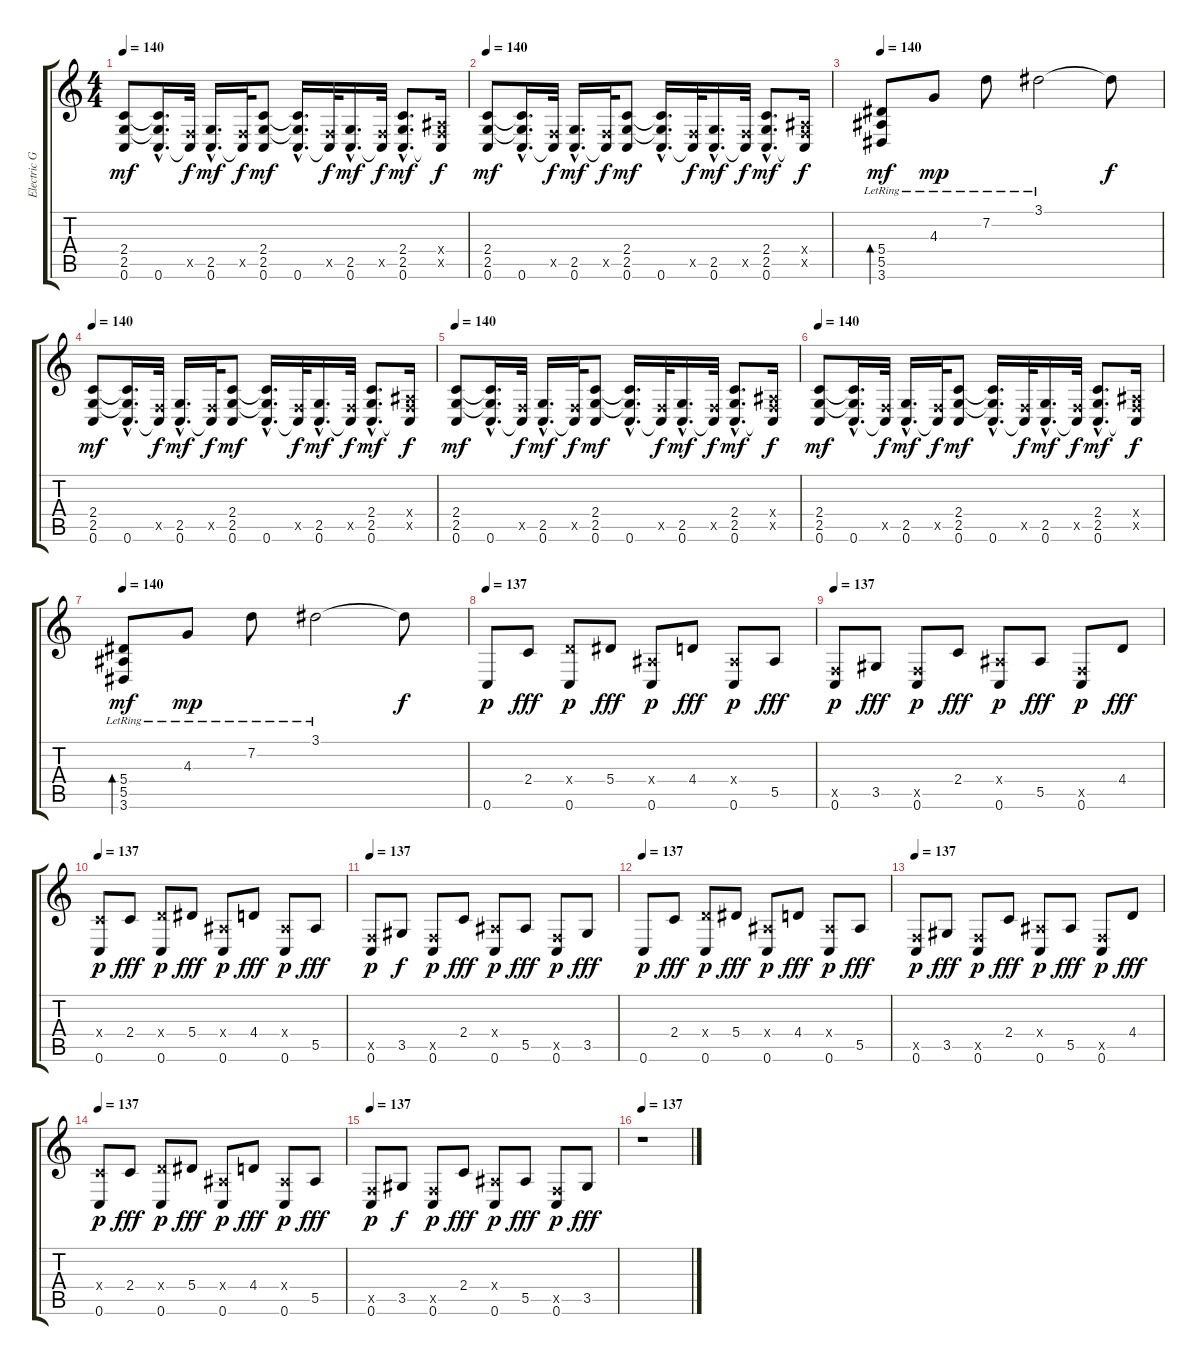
\track ("Electric Guitar 2" "Electric G") {instrument distortionguitar}
\staff {score tabs}
\tuning (C4 G3 Eb3 Bb2 F2 C2) {hide}
\ts (4 4)
\tempo 140
\clef g2
\ks c
(2.4 2.5 0.6).8{dy mf} (2.4{hac t} 2.5{hac t} 0.6{hac}).16{d} (0.5{x} 0.6{t}).32{dy f} (2.5{hac} 0.6{hac}).16{d dy mf} (0.5{x} 0.6{t}).32{dy f} (2.4 2.5 0.6).8{dy mf} (2.4{hac t} 2.5{hac t} 0.6{hac}).16{d} (0.5{x} 0.6{t}).32{dy f} (2.5{hac} 0.6{hac}).16{d dy mf} (0.5{x} 0.6{t}).32{dy f} (2.4{hac} 2.5{hac} 0.6{hac}).8{d dy mf} (0.4{x} 0.5{x} 0.6{t}).16{dy f} |
\tempo 140
(2.4 2.5 0.6).8{dy mf} (2.4{hac t} 2.5{hac t} 0.6{hac}).16{d} (0.5{x} 0.6{t}).32{dy f} (2.5{hac} 0.6{hac}).16{d dy mf} (0.5{x} 0.6{t}).32{dy f} (2.4 2.5 0.6).8{dy mf} (2.4{hac t} 2.5{hac t} 0.6{hac}).16{d} (0.5{x} 0.6{t}).32{dy f} (2.5{hac} 0.6{hac}).16{d dy mf} (0.5{x} 0.6{t}).32{dy f} (2.4{hac} 2.5{hac} 0.6{hac}).8{d dy mf} (0.4{x} 0.5{x} 0.6{t}).16{dy f} |
\tempo 140
(5.4{lr} 5.5{lr} 3.6{lr}).8{bd 30 dy mf} 4.3{lr}.8{dy mp} 7.2{lr}.8 3.1{lr}.2 3.1{t}.8{dy f} |
\tempo 140
(2.4 2.5 0.6).8{dy mf} (2.4{hac t} 2.5{hac t} 0.6{hac}).16{d} (0.5{x} 0.6{t}).32{dy f} (2.5{hac} 0.6{hac}).16{d dy mf} (0.5{x} 0.6{t}).32{dy f} (2.4 2.5 0.6).8{dy mf} (2.4{hac t} 2.5{hac t} 0.6{hac}).16{d} (0.5{x} 0.6{t}).32{dy f} (2.5{hac} 0.6{hac}).16{d dy mf} (0.5{x} 0.6{t}).32{dy f} (2.4{hac} 2.5{hac} 0.6{hac}).8{d dy mf} (0.4{x} 0.5{x} 0.6{t}).16{dy f} |
\tempo 140
(2.4 2.5 0.6).8{dy mf} (2.4{hac t} 2.5{hac t} 0.6{hac}).16{d} (0.5{x} 0.6{t}).32{dy f} (2.5{hac} 0.6{hac}).16{d dy mf} (0.5{x} 0.6{t}).32{dy f} (2.4 2.5 0.6).8{dy mf} (2.4{hac t} 2.5{hac t} 0.6{hac}).16{d} (0.5{x} 0.6{t}).32{dy f} (2.5{hac} 0.6{hac}).16{d dy mf} (0.5{x} 0.6{t}).32{dy f} (2.4{hac} 2.5{hac} 0.6{hac}).8{d dy mf} (0.4{x} 0.5{x} 0.6{t}).16{dy f} |
\tempo 140
(2.4 2.5 0.6).8{dy mf} (2.4{hac t} 2.5{hac t} 0.6{hac}).16{d} (0.5{x} 0.6{t}).32{dy f} (2.5{hac} 0.6{hac}).16{d dy mf} (0.5{x} 0.6{t}).32{dy f} (2.4 2.5 0.6).8{dy mf} (2.4{hac t} 2.5{hac t} 0.6{hac}).16{d} (0.5{x} 0.6{t}).32{dy f} (2.5{hac} 0.6{hac}).16{d dy mf} (0.5{x} 0.6{t}).32{dy f} (2.4{hac} 2.5{hac} 0.6{hac}).8{d dy mf} (0.4{x} 0.5{x} 0.6{t}).16{dy f} |
\tempo 140
(5.4{lr} 5.5{lr} 3.6{lr}).8{bd 30 dy mf} 4.3{lr}.8{dy mp} 7.2{lr}.8 3.1{lr}.2 3.1{t}.8{dy f} |
\tempo 137
0.6.8{dy p} 2.4.8{dy fff} (4.4{x} 0.6).8{dy p} 5.4.8{dy fff} (0.4{x} 0.6).8{dy p} 4.4.8{dy fff} (0.4{x} 0.6).8{dy p} 5.5.8{dy fff} |
\tempo 137
(0.5{x} 0.6).8{dy p} 3.5.8{dy fff} (0.5{x} 0.6).8{dy p} 2.4.8{dy fff} (0.4{x} 0.6).8{dy p} 5.5.8{dy fff} (0.5{x} 0.6).8{dy p} 4.4.8{dy fff} |
\tempo 137
(2.4{x} 0.6).8{dy p} 2.4.8{dy fff} (4.4{x} 0.6).8{dy p} 5.4.8{dy fff} (0.4{x} 0.6).8{dy p} 4.4.8{dy fff} (0.4{x} 0.6).8{dy p} 5.5.8{dy fff} |
\tempo 137
(0.5{x} 0.6).8{dy p} 3.5.8{dy f} (0.5{x} 0.6).8{dy p} 2.4.8{dy fff} (0.4{x} 0.6).8{dy p} 5.5.8{dy fff} (0.5{x} 0.6).8{dy p} 3.5.8{dy fff} |
\tempo 137
0.6.8{dy p} 2.4.8{dy fff} (4.4{x} 0.6).8{dy p} 5.4.8{dy fff} (0.4{x} 0.6).8{dy p} 4.4.8{dy fff} (0.4{x} 0.6).8{dy p} 5.5.8{dy fff} |
\tempo 137
(0.5{x} 0.6).8{dy p} 3.5.8{dy fff} (0.5{x} 0.6).8{dy p} 2.4.8{dy fff} (0.4{x} 0.6).8{dy p} 5.5.8{dy fff} (0.5{x} 0.6).8{dy p} 4.4.8{dy fff} |
\tempo 137
(2.4{x} 0.6).8{dy p} 2.4.8{dy fff} (4.4{x} 0.6).8{dy p} 5.4.8{dy fff} (0.4{x} 0.6).8{dy p} 4.4.8{dy fff} (0.4{x} 0.6).8{dy p} 5.5.8{dy fff} |
\tempo 137
(0.5{x} 0.6).8{dy p} 3.5.8{dy f} (0.5{x} 0.6).8{dy p} 2.4.8{dy fff} (0.4{x} 0.6).8{dy p} 5.5.8{dy fff} (0.5{x} 0.6).8{dy p} 3.5.8{dy fff} |
\tempo 137
r.1
